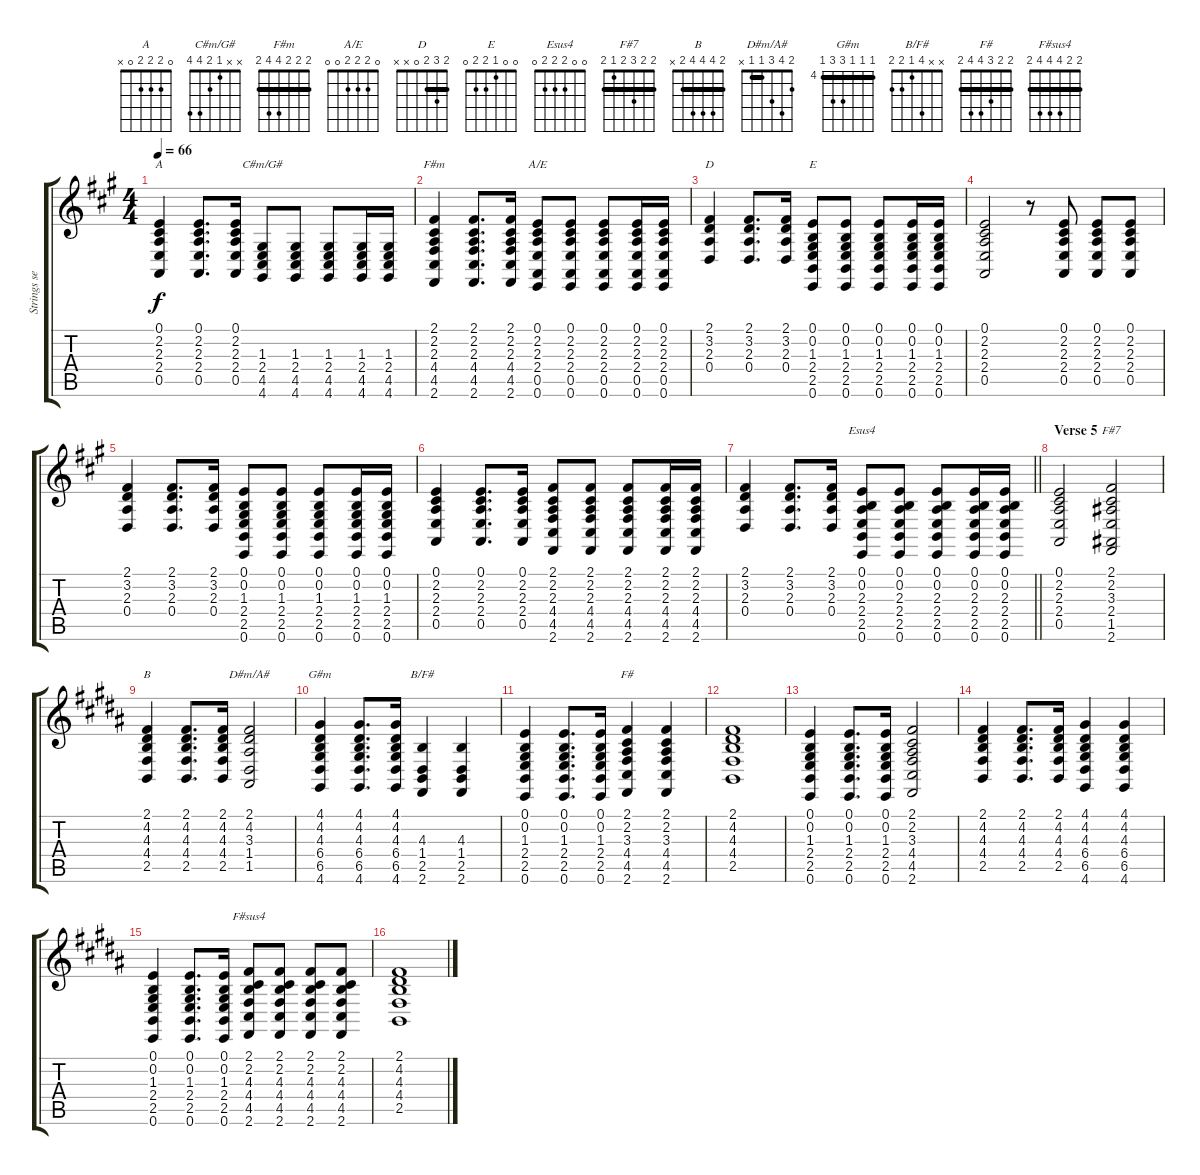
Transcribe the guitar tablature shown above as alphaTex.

\track ("Strings section" "Strings se") {instrument choiraahs}
\staff {score tabs}
\tuning (E4 B3 G3 D3 A2 E2) {hide}
\chord ("A" 0 2 2 2 0 x)
\chord ("C#m/G#" x x 1 2 4 4)
\chord ("F#m" 2 2 2 4 4 2) {barre 2}
\chord ("A/E" 0 2 2 2 0 0)
\chord ("D" 2 3 2 0 x x) {barre 2}
\chord ("E" 0 0 1 2 2 0)
\chord ("Esus4" 0 0 2 2 2 0)
\chord ("F#7" 2 2 3 2 1 2) {barre 2}
\chord ("B" 2 4 4 4 2 x) {barre 2}
\chord ("D#m/A#" 2 4 3 1 1 x) {barre 1}
\chord ("G#m" 4 4 4 6 6 4) {firstfret 4 barre 4}
\chord ("B/F#" x x 4 1 2 2)
\chord ("F#" 2 2 3 4 4 2) {barre 2}
\chord ("F#sus4" 2 2 4 4 4 2) {barre 2}
\ts (4 4)
\tempo 66
\clef g2
\ks a
(0.1 2.2 2.3 2.4 0.5).4{ch "A" dy f} (0.1 2.2 2.3 2.4 0.5).8{d} (0.1 2.2 2.3 2.4 0.5).16 (1.3 2.4 4.5 4.6).8{ch "C#m/G#"} (1.3 2.4 4.5 4.6).8 (1.3 2.4 4.5 4.6).8 (1.3 2.4 4.5 4.6).16 (1.3 2.4 4.5 4.6).16 |
(2.1 2.2 2.3 4.4 4.5 2.6).4{ch "F#m"} (2.1 2.2 2.3 4.4 4.5 2.6).8{d} (2.1 2.2 2.3 4.4 4.5 2.6).16 (0.1 2.2 2.3 2.4 0.5 0.6).8{ch "A/E"} (0.1 2.2 2.3 2.4 0.5 0.6).8 (0.1 2.2 2.3 2.4 0.5 0.6).8 (0.1 2.2 2.3 2.4 0.5 0.6).16 (0.1 2.2 2.3 2.4 0.5 0.6).16 |
(2.1 3.2 2.3 0.4).4{ch "D"} (2.1 3.2 2.3 0.4).8{d} (2.1 3.2 2.3 0.4).16 (0.1 0.2 1.3 2.4 2.5 0.6).8{ch "E"} (0.1 0.2 1.3 2.4 2.5 0.6).8 (0.1 0.2 1.3 2.4 2.5 0.6).8 (0.1 0.2 1.3 2.4 2.5 0.6).16 (0.1 0.2 1.3 2.4 2.5 0.6).16 |
(0.1 2.2 2.3 2.4 0.5).2 r.8 (0.1 2.2 2.3 2.4 0.5).8 (0.1 2.2 2.3 2.4 0.5).8 (0.1 2.2 2.3 2.4 0.5).8 |
(2.1 3.2 2.3 0.4).4 (2.1 3.2 2.3 0.4).8{d} (2.1 3.2 2.3 0.4).16 (0.1 0.2 1.3 2.4 2.5 0.6).8 (0.1 0.2 1.3 2.4 2.5 0.6).8 (0.1 0.2 1.3 2.4 2.5 0.6).8 (0.1 0.2 1.3 2.4 2.5 0.6).16 (0.1 0.2 1.3 2.4 2.5 0.6).16 |
(0.1 2.2 2.3 2.4 0.5).4 (0.1 2.2 2.3 2.4 0.5).8{d} (0.1 2.2 2.3 2.4 0.5).16 (2.1 2.2 2.3 4.4 4.5 2.6).8 (2.1 2.2 2.3 4.4 4.5 2.6).8 (2.1 2.2 2.3 4.4 4.5 2.6).8 (2.1 2.2 2.3 4.4 4.5 2.6).16 (2.1 2.2 2.3 4.4 4.5 2.6).16 |
\barLineRight lightlight
(2.1 3.2 2.3 0.4).4 (2.1 3.2 2.3 0.4).8{d} (2.1 3.2 2.3 0.4).16 (0.1 0.2 2.3 2.4 2.5 0.6).8{ch "Esus4"} (0.1 0.2 2.3 2.4 2.5 0.6).8 (0.1 0.2 2.3 2.4 2.5 0.6).8 (0.1 0.2 2.3 2.4 2.5 0.6).16 (0.1 0.2 2.3 2.4 2.5 0.6).16 |
\section ("" "Verse 5")
(0.1 2.2 2.3 2.4 0.5).2 (2.1 2.2 3.3 2.4 1.5 2.6).2{ch "F#7"} |
\ks b
(2.1 4.2 4.3 4.4 2.5).4{ch "B"} (2.1 4.2 4.3 4.4 2.5).8{d} (2.1 4.2 4.3 4.4 2.5).16 (2.1 4.2 3.3 1.4 1.5).2{ch "D#m/A#"} |
(4.1 4.2 4.3 6.4 6.5 4.6).4{ch "G#m"} (4.1 4.2 4.3 6.4 6.5 4.6).8{d} (4.1 4.2 4.3 6.4 6.5 4.6).16 (4.3 1.4 2.5 2.6).4{ch "B/F#"} (4.3 1.4 2.5 2.6).4 |
(0.1 0.2 1.3 2.4 2.5 0.6).4 (0.1 0.2 1.3 2.4 2.5 0.6).8{d} (0.1 0.2 1.3 2.4 2.5 0.6).16 (2.1 2.2 3.3 4.4 4.5 2.6).4{ch "F#"} (2.1 2.2 3.3 4.4 4.5 2.6).4 |
(2.1 4.2 4.3 4.4 2.5).1 |
(0.1 0.2 1.3 2.4 2.5 0.6).4 (0.1 0.2 1.3 2.4 2.5 0.6).8{d} (0.1 0.2 1.3 2.4 2.5 0.6).16 (2.1 2.2 3.3 4.4 4.5 2.6).2 |
(2.1 4.2 4.3 4.4 2.5).4 (2.1 4.2 4.3 4.4 2.5).8{d} (2.1 4.2 4.3 4.4 2.5).16 (4.1 4.2 4.3 6.4 6.5 4.6).4 (4.1 4.2 4.3 6.4 6.5 4.6).4 |
(0.1 0.2 1.3 2.4 2.5 0.6).4 (0.1 0.2 1.3 2.4 2.5 0.6).8{d} (0.1 0.2 1.3 2.4 2.5 0.6).16 (2.1 2.2 4.3 4.4 4.5 2.6).8{ch "F#sus4"} (2.1 2.2 4.3 4.4 4.5 2.6).8 (2.1 2.2 4.3 4.4 4.5 2.6).8 (2.1 2.2 4.3 4.4 4.5 2.6).8 |
(2.1 4.2 4.3 4.4 2.5).1
